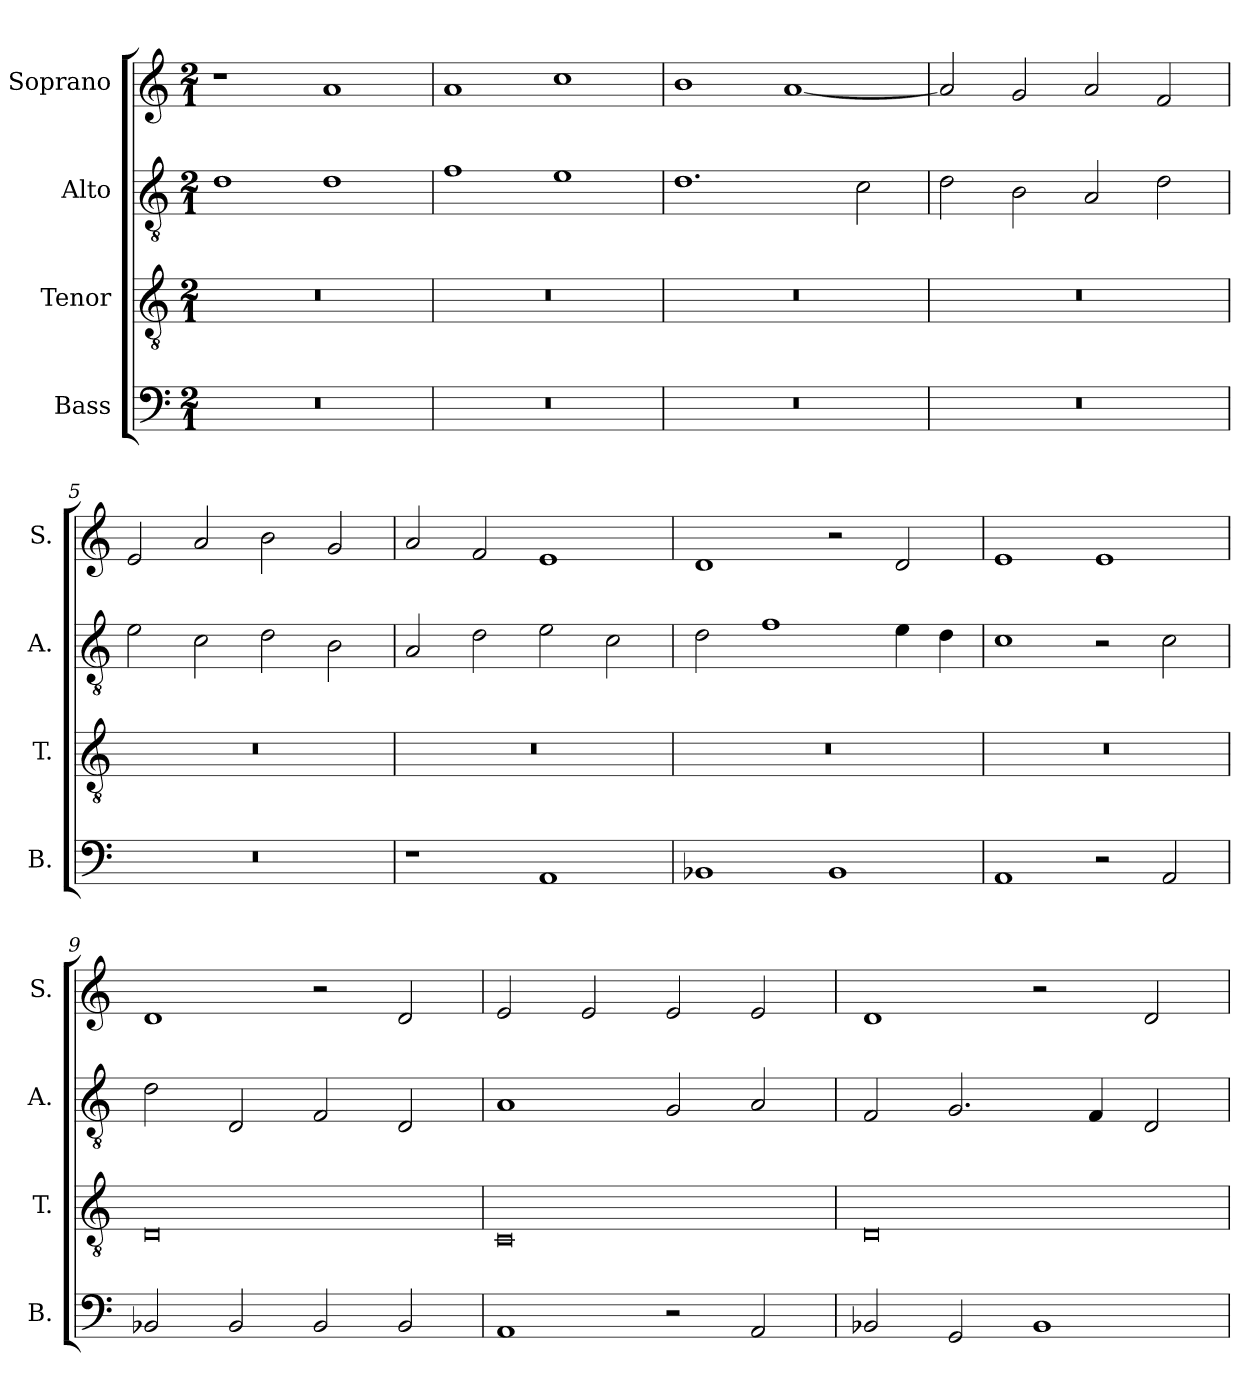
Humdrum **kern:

**kern	**kern	**kern	**kern
*part4	*part3	*part2	*part1
*staff4	*staff3	*staff2	*staff1
*I"Bass	*I"Tenor	*I"Alto	*I"Soprano
*I'B.	*I'T.	*I'A.	*I'S.
*clefF4	*clefGv2	*clefGv2	*clefG2
*k[]	*k[]	*k[]	*k[]
*M2/1	*M2/1	*M2/1	*M2/1
*MM212	*MM212	*MM212	*MM212
=1	=1	=1	=1
0r	0r	1d	1r
.	.	1d	1a
=2	=2	=2	=2
0r	0r	1f	1a
.	.	1e	1cc
=3	=3	=3	=3
0r	0r	1.d	1b
.	.	.	[1a
.	.	2c\	.
=4	=4	=4	=4
0r	0r	2d\	2a/]
.	.	2B\	2g/
.	.	2A/	2a/
.	.	2d\	2f/
=5	=5	=5	=5
0r	0r	2e\	2e/
.	.	2c\	2a/
.	.	2d\	2b\
.	.	2B\	2g/
=6	=6	=6	=6
1r	0r	2A/	2a/
.	.	2d\	2f/
1AA	.	2e\	1e
.	.	2c\	.
=7	=7	=7	=7
1BB-X	0r	2d\	1d
.	.	1f	.
1BB-	.	.	2r
.	.	4e\	2d/
.	.	4d\	.
=8	=8	=8	=8
1AA	0r	1c	1e
2r	.	2r	1e
2AA/	.	2c\	.
!!LO:LB:g=z
=9	=9	=9	=9
2BB-X/	0D	2d\	1d
2BB-/	.	2D/	.
2BB-/	.	2F/	2r
2BB-/	.	2D/	2d/
=10	=10	=10	=10
1AA	0C	1A	2e/
.	.	.	2e/
2r	.	2G/	2e/
2AA/	.	2A/	2e/
=11	=11	=11	=11
2BB-X/	0D	2F/	1d
2GG/	.	2.G/	.
1BB-	.	.	2r
.	.	4F/	.
.	.	2D/	2d/
=	=	=	=
*-	*-	*-	*-
